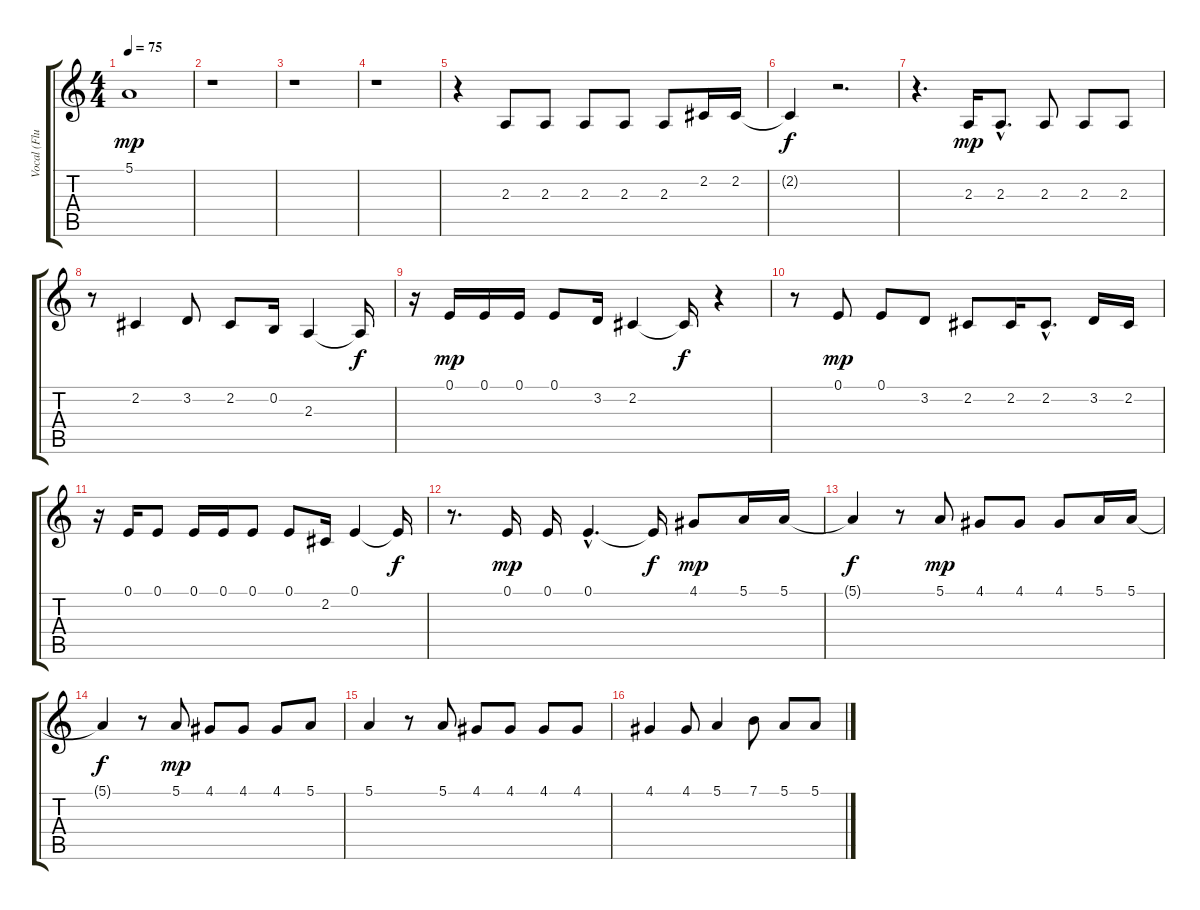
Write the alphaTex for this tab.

\track ("Vocal (Flute)" "Vocal (Flu") {instrument flute}
\staff {score tabs}
\tuning (E4 B3 G3 D3 A2 E2) {hide}
\ts (4 4)
\tempo 75
\clef g2
\ks c
5.1.1{dy mp instrument flute} |
r.1 |
r.1 |
r.1 |
r.4 2.3.8 2.3.8 2.3.8 2.3.8 2.3.8 2.2.16 2.2.16 |
2.2{t}.4{dy f} r.2{d} |
r.4{d} 2.3.16{dy mp} 2.3{hac}.8{d} 2.3.8 2.3.8 2.3.8 |
r.8 2.2.4 3.2.8 2.2.8 0.2.16 2.3.4 2.3{t}.16{dy f} |
r.16 0.1.16{dy mp} 0.1.16 0.1.16 0.1.8 3.2.16 2.2.4 2.2{t}.16{dy f} r.4 |
r.8 0.1.8{dy mp} 0.1.8 3.2.8 2.2.8 2.2.16 2.2{hac}.8{d} 3.2.16 2.2.16 |
r.16 0.1.16 0.1.8 0.1.16 0.1.16 0.1.8 0.1.8 2.2.16 0.1.4 0.1{t}.16{dy f} |
r.8{d} 0.1.16{dy mp} 0.1.16 0.1{hac}.4{d} 0.1{t}.16{dy f} 4.1.8{dy mp} 5.1.16 5.1.16 |
5.1{t}.4{dy f} r.8 5.1.8{dy mp} 4.1.8 4.1.8 4.1.8 5.1.16 5.1.16 |
5.1{t}.4{dy f} r.8 5.1.8{dy mp} 4.1.8 4.1.8 4.1.8 5.1.8 |
5.1.4 r.8 5.1.8 4.1.8 4.1.8 4.1.8 4.1.8 |
4.1.4 4.1.8 5.1.4 7.1.8 5.1.8 5.1.8
